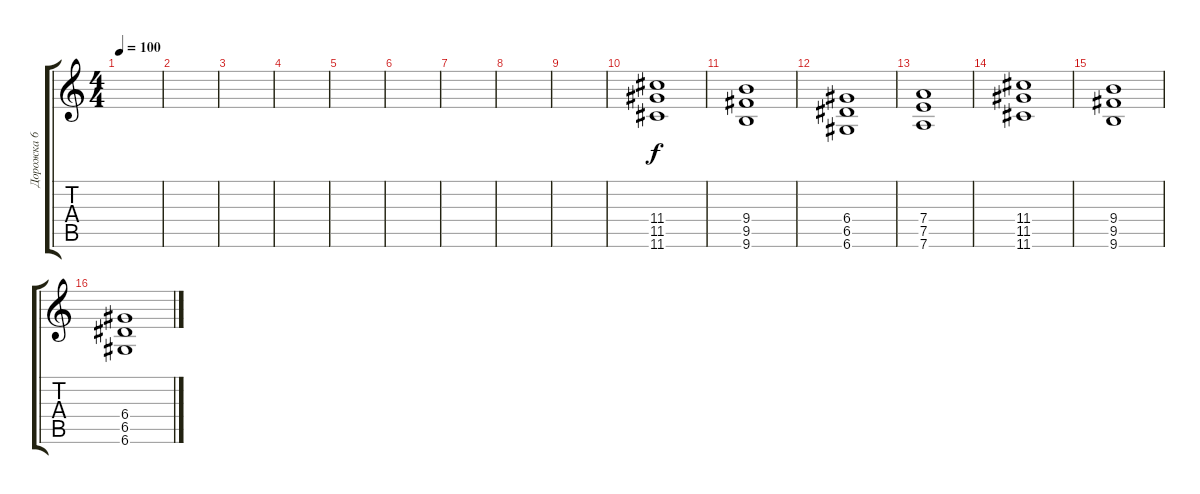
\track ("Дорожка 6" "Дорожка 6") {instrument distortionguitar}
\staff {score tabs}
\tuning (E4 B3 G3 D3 A2 D2) {hide}
\ts (4 4)
\tempo 100
\clef g2
\ks c
|
|
|
|
|
|
|
|
|
(11.4 11.5 11.6).1 |
(9.4 9.5 9.6).1 |
(6.4 6.5 6.6).1 |
(7.4 7.5 7.6).1 |
(11.4 11.5 11.6).1 |
(9.4 9.5 9.6).1 |
(6.4 6.5 6.6).1
